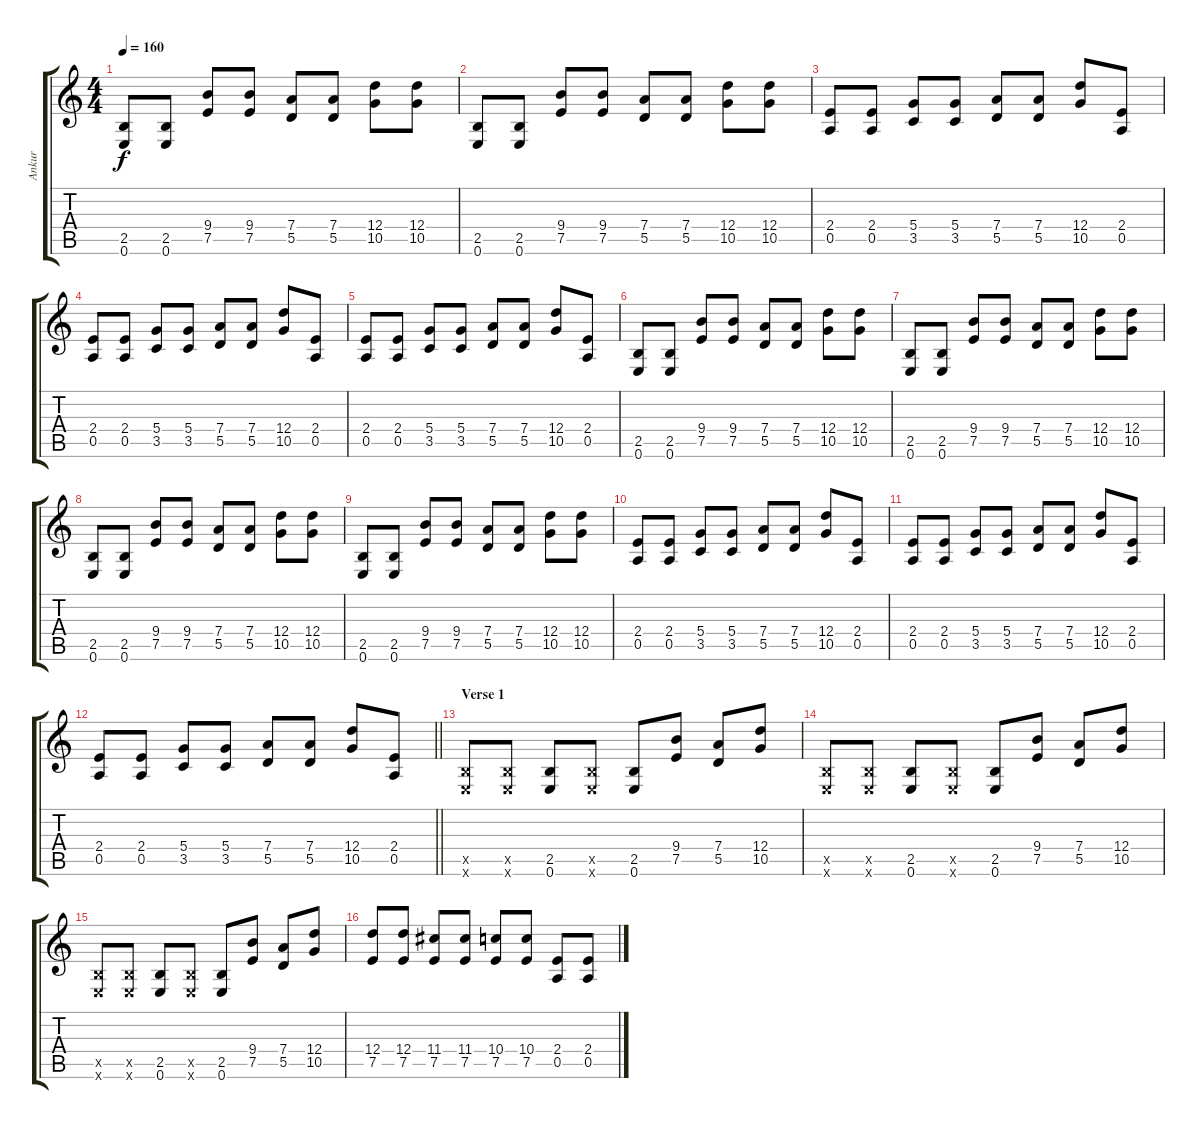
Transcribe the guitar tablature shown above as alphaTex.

\track ("Ankur" "Ankur") {instrument distortionguitar}
\staff {score tabs}
\tuning (E4 B3 G3 D3 A2 E2) {hide}
\ts (4 4)
\tempo 160
\clef g2
\ks c
(2.5 0.6).8{dy f} (2.5 0.6).8 (9.4 7.5).8 (9.4 7.5).8 (7.4 5.5).8 (7.4 5.5).8 (12.4 10.5).8 (12.4 10.5).8 |
(2.5 0.6).8 (2.5 0.6).8 (9.4 7.5).8 (9.4 7.5).8 (7.4 5.5).8 (7.4 5.5).8 (12.4 10.5).8 (12.4 10.5).8 |
(2.4 0.5).8 (2.4 0.5).8 (5.4 3.5).8 (5.4 3.5).8 (7.4 5.5).8 (7.4 5.5).8 (12.4 10.5).8 (2.4 0.5).8 |
(2.4 0.5).8 (2.4 0.5).8 (5.4 3.5).8 (5.4 3.5).8 (7.4 5.5).8 (7.4 5.5).8 (12.4 10.5).8 (2.4 0.5).8 |
(2.4 0.5).8 (2.4 0.5).8 (5.4 3.5).8 (5.4 3.5).8 (7.4 5.5).8 (7.4 5.5).8 (12.4 10.5).8 (2.4 0.5).8 |
(2.5 0.6).8 (2.5 0.6).8 (9.4 7.5).8 (9.4 7.5).8 (7.4 5.5).8 (7.4 5.5).8 (12.4 10.5).8 (12.4 10.5).8 |
(2.5 0.6).8 (2.5 0.6).8 (9.4 7.5).8 (9.4 7.5).8 (7.4 5.5).8 (7.4 5.5).8 (12.4 10.5).8 (12.4 10.5).8 |
(2.5 0.6).8 (2.5 0.6).8 (9.4 7.5).8 (9.4 7.5).8 (7.4 5.5).8 (7.4 5.5).8 (12.4 10.5).8 (12.4 10.5).8 |
(2.5 0.6).8 (2.5 0.6).8 (9.4 7.5).8 (9.4 7.5).8 (7.4 5.5).8 (7.4 5.5).8 (12.4 10.5).8 (12.4 10.5).8 |
(2.4 0.5).8 (2.4 0.5).8 (5.4 3.5).8 (5.4 3.5).8 (7.4 5.5).8 (7.4 5.5).8 (12.4 10.5).8 (2.4 0.5).8 |
(2.4 0.5).8 (2.4 0.5).8 (5.4 3.5).8 (5.4 3.5).8 (7.4 5.5).8 (7.4 5.5).8 (12.4 10.5).8 (2.4 0.5).8 |
\barLineRight lightlight
(2.4 0.5).8 (2.4 0.5).8 (5.4 3.5).8 (5.4 3.5).8 (7.4 5.5).8 (7.4 5.5).8 (12.4 10.5).8 (2.4 0.5).8 |
\section ("" "Verse 1")
(2.5{x} 0.6{x}).8 (2.5{x} 0.6{x}).8 (2.5 0.6).8 (2.5{x} 0.6{x}).8 (2.5 0.6).8 (9.4 7.5).8 (7.4 5.5).8 (12.4 10.5).8 |
(2.5{x} 0.6{x}).8 (2.5{x} 0.6{x}).8 (2.5 0.6).8 (2.5{x} 0.6{x}).8 (2.5 0.6).8 (9.4 7.5).8 (7.4 5.5).8 (12.4 10.5).8 |
(2.5{x} 0.6{x}).8 (2.5{x} 0.6{x}).8 (2.5 0.6).8 (2.5{x} 0.6{x}).8 (2.5 0.6).8 (9.4 7.5).8 (7.4 5.5).8 (12.4 10.5).8 |
(12.4 7.5).8 (12.4 7.5).8 (11.4 7.5).8 (11.4 7.5).8 (10.4 7.5).8 (10.4 7.5).8 (2.4 0.5).8 (2.4 0.5).8
